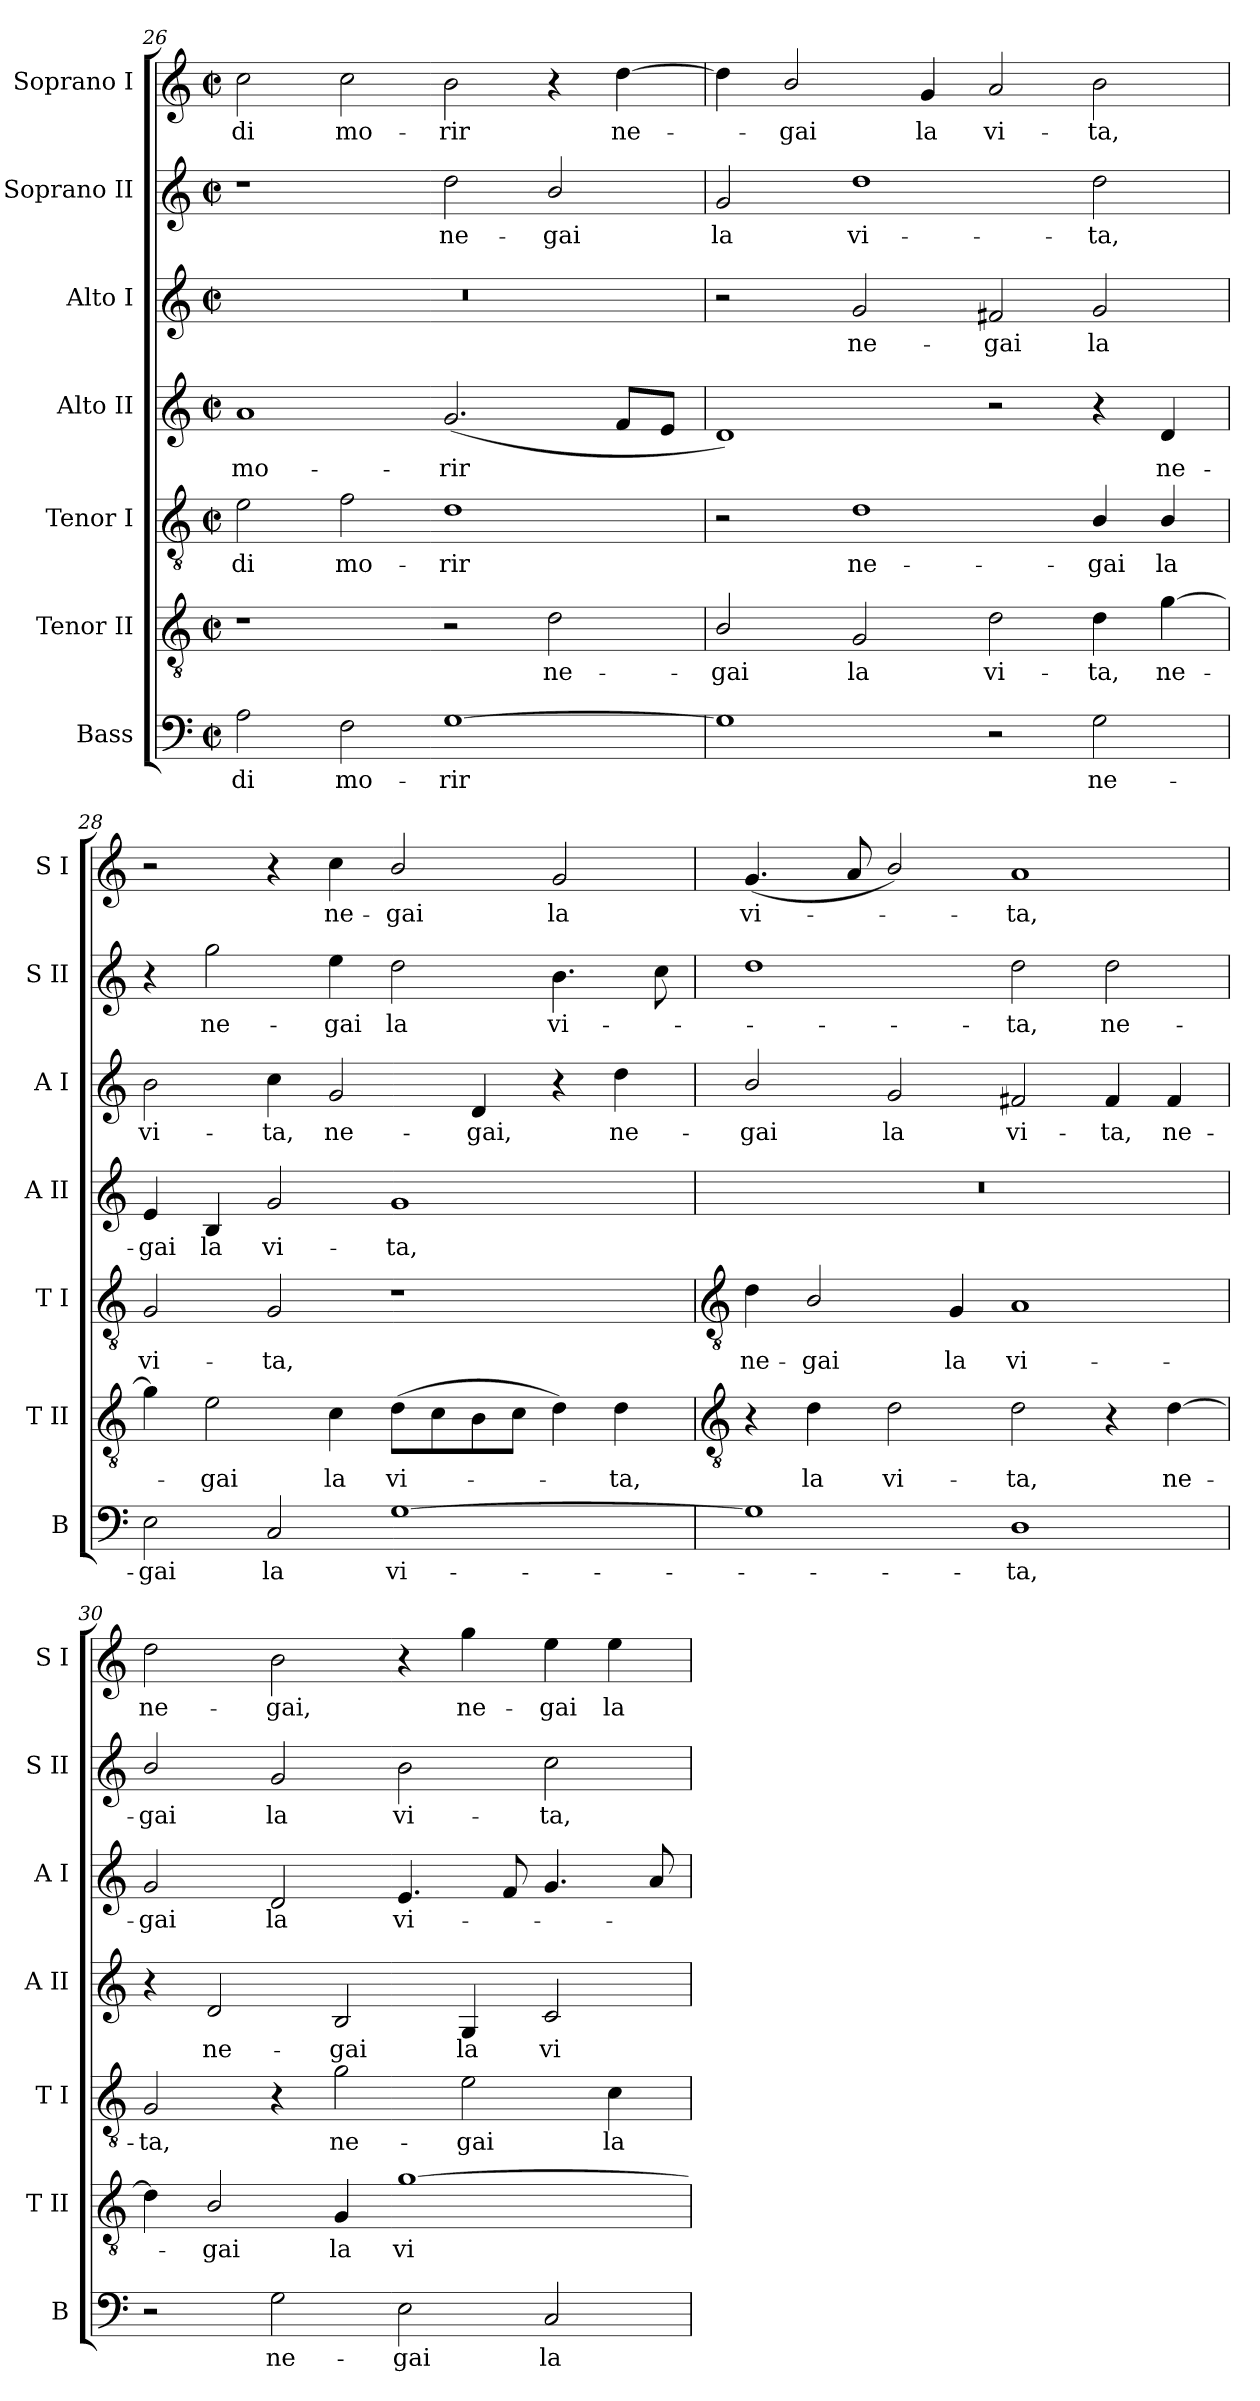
**kern	**text	**kern	**text	**kern	**text	**kern	**text	**kern	**text	**kern	**text	**kern	**text
*part7	*part7	*part6	*part6	*part5	*part5	*part4	*part4	*part3	*part3	*part2	*part2	*part1	*part1
*staff7	*staff7	*staff6	*staff6	*staff5	*staff5	*staff4	*staff4	*staff3	*staff3	*staff2	*staff2	*staff1	*staff1
*I"Bass	*	*I"Tenor II	*	*I"Tenor I	*	*I"Alto II	*	*I"Alto I	*	*I"Soprano II	*	*I"Soprano I	*
*I'B	*	*I'T II	*	*I'T I	*	*I'A II	*	*I'A I	*	*I'S II	*	*I'S I	*
!!LO:LB:g=z
*clefF4	*	*clefGv2	*	*clefGv2	*	*clefG2	*	*clefG2	*	*clefG2	*	*clefG2	*
*k[]	*	*k[]	*	*k[]	*	*k[]	*	*k[]	*	*k[]	*	*k[]	*
*C:	*	*C:	*	*C:	*	*C:	*	*C:	*	*C:	*	*C:	*
*M4/2	*	*M4/2	*	*M4/2	*	*M4/2	*	*M4/2	*	*M4/2	*	*M4/2	*
*met(c|)	*	*met(c|)	*	*met(c|)	*	*met(c|)	*	*met(c|)	*	*met(c|)	*	*met(c|)	*
=26	=26	=26	=26	=26	=26	=26	=26	=26	=26	=26	=26	=26	=26
!	!LO:LY:b	!	!	!	!LO:LY:b	!	!LO:LY:b	!	!	!	!	!	!LO:LY:b
2A	di	1r	.	2e	di	1a	mo-	0r	.	1r	.	2cc	di
!	!LO:LY:b	!	!	!	!LO:LY:b	!	!	!	!	!	!	!	!LO:LY:b
2F	mo-	.	.	2f	mo-	.	.	.	.	.	.	2cc	mo-
!	!LO:LY:b	!	!	!	!LO:LY:b	!	!LO:LY:b	!	!	!	!LO:LY:b	!	!LO:LY:b
[1G	-rir	2r	.	1d	-rir	(<2.g	-rir	.	.	2dd	ne-	2b	-rir
!	!	!	!LO:LY:b	!	!	!	!	!	!	!	!LO:LY:b	!	!
.	.	2d	ne-	.	.	.	.	.	.	2b/	-gai	4r	.
!	!	!	!	!	!	!	!	!	!	!	!	!	!LO:LY:b
.	.	.	.	.	.	8fL	.	.	.	.	.	[4dd	ne-
.	.	.	.	.	.	8eJ	.	.	.	.	.	.	.
=27	=27	=27	=27	=27	=27	=27	=27	=27	=27	=27	=27	=27	=27
!	!	!	!LO:LY:b	!	!	!	!	!	!	!	!LO:LY:b	!	!
1G]	.	2B/	-gai	2r	.	1d)	.	2r	.	2g	la	4dd]	.
!	!	!	!	!	!	!	!	!	!	!	!	!	!LO:LY:b
.	.	.	.	.	.	.	.	.	.	.	.	2b/	gai
!	!	!	!LO:LY:b	!	!LO:LY:b	!	!	!	!LO:LY:b	!	!LO:LY:b	!	!
.	.	2G	la	1d	ne-	.	.	2g	ne-	1dd	vi-	.	.
!	!	!	!	!	!	!	!	!	!	!	!	!	!LO:LY:b
.	.	.	.	.	.	.	.	.	.	.	.	4g	la
!	!	!	!LO:LY:b	!	!	!	!	!	!LO:LY:b	!	!	!	!LO:LY:b
2r	.	2d	vi-	.	.	2r	.	2f#X	-gai	.	.	2a	vi-
!	!LO:LY:b	!	!LO:LY:b	!	!LO:LY:b	!	!	!	!LO:LY:b	!	!LO:LY:b	!	!LO:LY:b
2G	ne-	4d	-ta,	4B/	-gai	4r	.	2g	la	2dd	-ta,	2b	-ta,
!	!	!	!LO:LY:b	!	!LO:LY:b	!	!LO:LY:b	!	!	!	!	!	!
.	.	[4g	ne-	4B/	la	4d	ne-	.	.	.	.	.	.
=28	=28	=28	=28	=28	=28	=28	=28	=28	=28	=28	=28	=28	=28
!	!LO:LY:b	!	!	!	!LO:LY:b	!	!LO:LY:b	!	!LO:LY:b	!	!	!	!
2E	-gai	4g]	.	2G	vi-	4e	-gai	2b	vi-	4r	.	2r	.
!	!	!	!LO:LY:b	!	!	!	!LO:LY:b	!	!	!	!LO:LY:b	!	!
.	.	2e	gai	.	.	4B	la	.	.	2gg	ne-	.	.
!	!LO:LY:b	!	!	!	!LO:LY:b	!	!LO:LY:b	!	!LO:LY:b	!	!	!	!
2C	la	.	.	2G	-ta,	2g	vi-	4cc	-ta,	.	.	4r	.
!	!	!	!LO:LY:b	!	!	!	!	!	!LO:LY:b	!	!LO:LY:b	!	!LO:LY:b
.	.	4c	la	.	.	.	.	2g	ne-	4ee	-gai	4cc	ne-
!	!LO:LY:b	!	!LO:LY:b	!	!	!	!LO:LY:b	!	!	!	!LO:LY:b	!	!LO:LY:b
[1G	vi-	(>8dL	vi-	1r	.	1g	-ta,	.	.	2dd	la	2b/	-gai
.	.	8c	.	.	.	.	.	.	.	.	.	.	.
!	!	!	!	!	!	!	!	!	!LO:LY:b	!	!	!	!
.	.	8B	.	.	.	.	.	4d	-gai,	.	.	.	.
.	.	8cJ	.	.	.	.	.	.	.	.	.	.	.
!	!	!	!	!	!	!	!	!	!	!	!LO:LY:b	!	!LO:LY:b
.	.	4d)	.	.	.	.	.	4r	.	4.b	vi-	2g	la
!	!	!	!LO:LY:b	!	!	!	!	!	!LO:LY:b	!	!	!	!
.	.	4d	ta,	.	.	.	.	4dd	ne-	.	.	.	.
.	.	.	.	.	.	.	.	.	.	8cc	.	.	.
!!LO:LB:g=z
=29	=29	=29	=29	=29	=29	=29	=29	=29	=29	=29	=29	=29	=29
*	*	*clefGv2	*	*clefGv2	*	*	*	*	*	*	*	*	*
!	!	!	!	!	!LO:LY:b	!	!	!	!LO:LY:b	!	!	!	!LO:LY:b
1G]	.	4r	.	4d	ne-	0r	.	2b/	-gai	1dd	.	(<4.g	vi-
!	!	!	!LO:LY:b	!	!LO:LY:b	!	!	!	!	!	!	!	!
.	.	4d	la	2B/	-gai	.	.	.	.	.	.	.	.
.	.	.	.	.	.	.	.	.	.	.	.	8a	.
!	!	!	!LO:LY:b	!	!	!	!	!	!LO:LY:b	!	!	!	!
.	.	2d	vi-	.	.	.	.	2g	la	.	.	2b/)	.
!	!	!	!	!	!LO:LY:b	!	!	!	!	!	!	!	!
.	.	.	.	4G	la	.	.	.	.	.	.	.	.
!	!LO:LY:b	!	!LO:LY:b	!	!LO:LY:b	!	!	!	!LO:LY:b	!	!LO:LY:b	!	!LO:LY:b
1D	ta,	2d	-ta,	1A	vi-	.	.	2f#X	vi-	2dd	ta,	1a	ta,
!	!	!	!	!	!	!	!	!	!LO:LY:b	!	!LO:LY:b	!	!
.	.	4r	.	.	.	.	.	4f#	-ta,	2dd	ne-	.	.
!	!	!	!LO:LY:b	!	!	!	!	!	!LO:LY:b	!	!	!	!
.	.	[4d	ne-	.	.	.	.	4f#	ne-	.	.	.	.
=30	=30	=30	=30	=30	=30	=30	=30	=30	=30	=30	=30	=30	=30
!	!	!	!	!	!LO:LY:b	!	!	!	!LO:LY:b	!	!LO:LY:b	!	!LO:LY:b
2r	.	4d]	.	2G	-ta,	4r	.	2g	-gai	2b/	-gai	2dd	ne-
!	!	!	!LO:LY:b	!	!	!	!LO:LY:b	!	!	!	!	!	!
.	.	2B/	gai	.	.	2d	ne-	.	.	.	.	.	.
!	!LO:LY:b	!	!	!	!	!	!	!	!LO:LY:b	!	!LO:LY:b	!	!LO:LY:b
2G	ne-	.	.	4r	.	.	.	2d	la	2g	la	2b	-gai,
!	!	!	!LO:LY:b	!	!LO:LY:b	!	!LO:LY:b	!	!	!	!	!	!
.	.	4G	la	2g	ne-	2B	-gai	.	.	.	.	.	.
!	!LO:LY:b	!	!LO:LY:b	!	!	!	!	!	!LO:LY:b	!	!LO:LY:b	!	!
2E	-gai	[1g	vi-	.	.	.	.	4.e	vi-	2b	vi-	4r	.
!	!	!	!	!	!LO:LY:b	!	!LO:LY:b	!	!	!	!	!	!LO:LY:b
.	.	.	.	2e	-gai	4G	la	.	.	.	.	4gg	ne-
.	.	.	.	.	.	.	.	8f	.	.	.	.	.
!	!LO:LY:b	!	!	!	!	!	!LO:LY:b	!	!	!	!LO:LY:b	!	!LO:LY:b
2C	la	.	.	.	.	2c	vi-	4.g	.	2cc	-ta,	4ee	-gai
!	!	!	!	!	!LO:LY:b	!	!	!	!	!	!	!	!LO:LY:b
.	.	.	.	4c	la	.	.	.	.	.	.	4ee	la
.	.	.	.	.	.	.	.	8a	.	.	.	.	.
=	=	=	=	=	=	=	=	=	=	=	=	=	=
*-	*-	*-	*-	*-	*-	*-	*-	*-	*-	*-	*-	*-	*-
